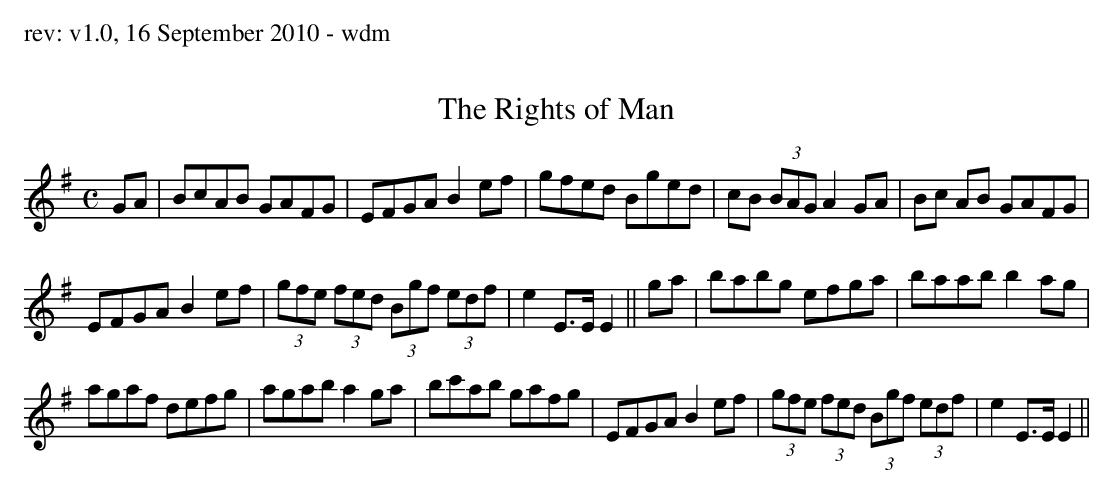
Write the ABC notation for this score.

X:1
T:Rights of Man, The
M:C
L:1/8
K:Emin
GA|BcAB GAFG|EFGA B2 ef|gfed Bged|cB (3BAG A2 GA|Bc AB GAFG|
EFGA B2 ef|(3gfe (3fed (3Bgf (3edf|e2 E>E E2||ga|babg efga|baab b2 ag|
agaf defg|agab a2 ga|bc'ab gafg|EFGA B2 ef|(3gfe (3fed (3Bgf (3edf| e2 E>E E2||
